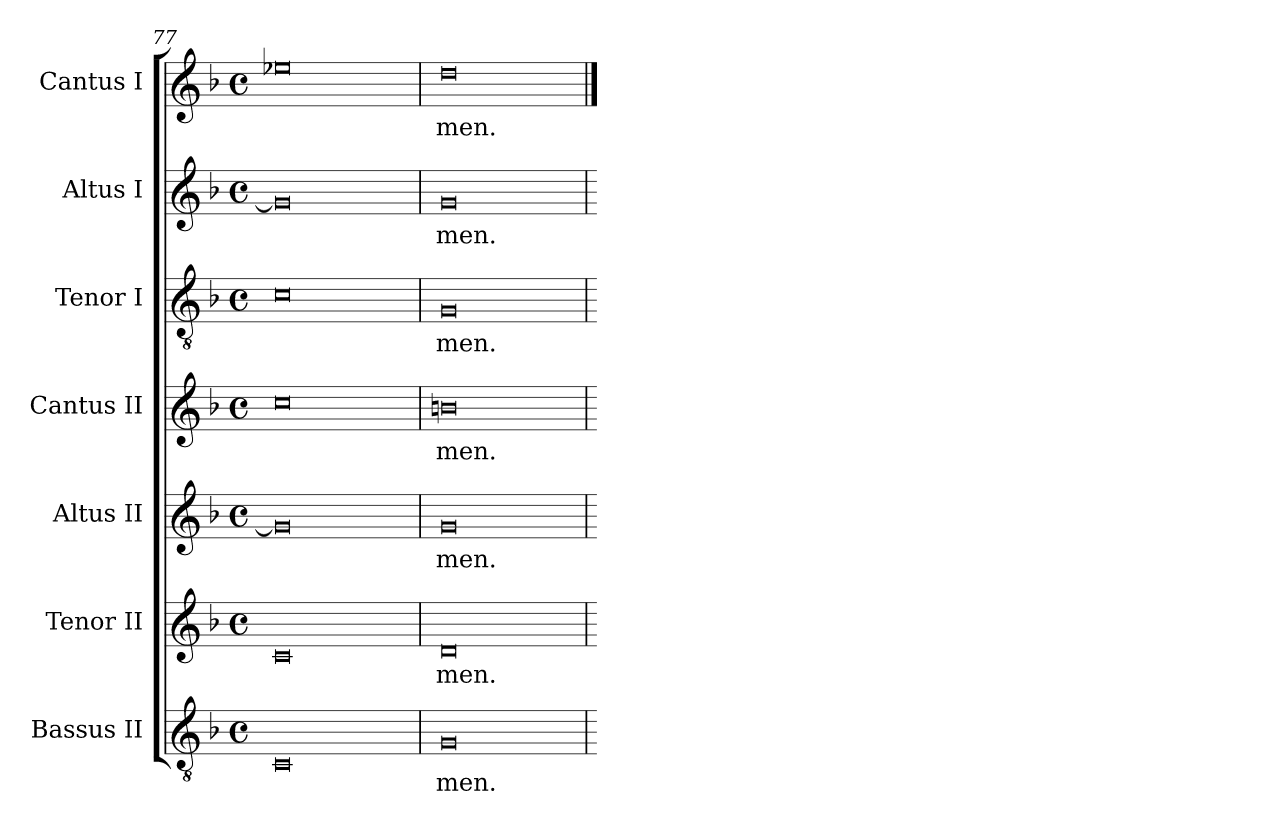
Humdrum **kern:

**kern	**text	**kern	**text	**kern	**text	**kern	**text	**kern	**text	**kern	**text	**kern	**text
*part7	*part7	*part6	*part6	*part5	*part5	*part4	*part4	*part3	*part3	*part2	*part2	*part1	*part1
*staff7	*staff7	*staff6	*staff6	*staff5	*staff5	*staff4	*staff4	*staff3	*staff3	*staff2	*staff2	*staff1	*staff1
*I"Bassus II	*	*I"Tenor II	*	*I"Altus II	*	*I"Cantus II	*	*I"Tenor I	*	*I"Altus I	*	*I"Cantus I	*
*clefGv2	*	*clefG2	*	*clefG2	*	*clefG2	*	*clefGv2	*	*clefG2	*	*clefG2	*
*k[b-]	*	*k[b-]	*	*k[b-]	*	*k[b-]	*	*k[b-]	*	*k[b-]	*	*k[b-]	*
*F:	*	*F:	*	*F:	*	*F:	*	*F:	*	*F:	*	*F:	*
*M4/4	*	*M4/4	*	*M4/4	*	*M4/4	*	*M4/4	*	*M4/4	*	*M4/4	*
*met(c)	*	*met(c)	*	*met(c)	*	*met(c)	*	*met(c)	*	*met(c)	*	*met(c)	*
=77	=77	=77	=77	=77	=77	=77	=77	=77	=77	=77	=77	=77	=77
0C	.	0c	.	0g]	.	0cc	.	0c	.	0g]	.	0ee-X	.
=78	=78	=78	=78	=78	=78	=78	=78	=78	=78	=78	=78	=78	=78
!	!LO:LY:b:cj	!	!LO:LY:b:cj	!	!LO:LY:b:cj	!	!LO:LY:b:cj	!	!LO:LY:b:cj	!	!LO:LY:b:cj	!	!LO:LY:b:cj
0G	-men.	0d	men.	0g	men.	0bn	men.	0G	men.	0g	-men.	0dd	men.
=	==	=	==	=	==	=	==	=	==	=	==	==	==
*-	*-	*-	*-	*-	*-	*-	*-	*-	*-	*-	*-	*-	*-
